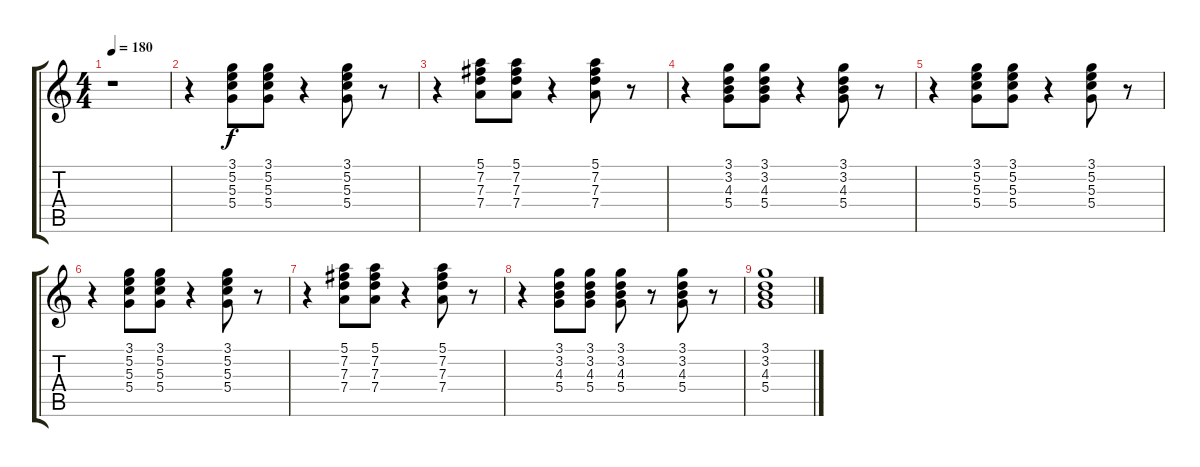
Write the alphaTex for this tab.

\track "" {instrument electricguitarclean}
\staff {score tabs}
\tuning (E4 B3 G3 D3 A2 E2) {hide}
\ts (4 4)
\tempo 180
\clef g2
\ks c
r.1{dy f} |
r.4 (3.1 5.2 5.3 5.4).8 (3.1 5.2 5.3 5.4).8 r.4 (3.1 5.2 5.3 5.4).8 r.8 |
r.4 (5.1 7.2 7.3 7.4).8 (5.1 7.2 7.3 7.4).8 r.4 (5.1 7.2 7.3 7.4).8 r.8 |
r.4 (3.1 3.2 4.3 5.4).8 (3.1 3.2 4.3 5.4).8 r.4 (3.1 3.2 4.3 5.4).8 r.8 |
r.4 (3.1 5.2 5.3 5.4).8 (3.1 5.2 5.3 5.4).8 r.4 (3.1 5.2 5.3 5.4).8 r.8 |
r.4 (3.1 5.2 5.3 5.4).8 (3.1 5.2 5.3 5.4).8 r.4 (3.1 5.2 5.3 5.4).8 r.8 |
r.4 (5.1 7.2 7.3 7.4).8 (5.1 7.2 7.3 7.4).8 r.4 (5.1 7.2 7.3 7.4).8 r.8 |
r.4 (3.1 3.2 4.3 5.4).8 (3.1 3.2 4.3 5.4).8 (3.1 3.2 4.3 5.4).8 r.8 (3.1 3.2 4.3 5.4).8 r.8 |
(3.1 3.2 4.3 5.4).1
